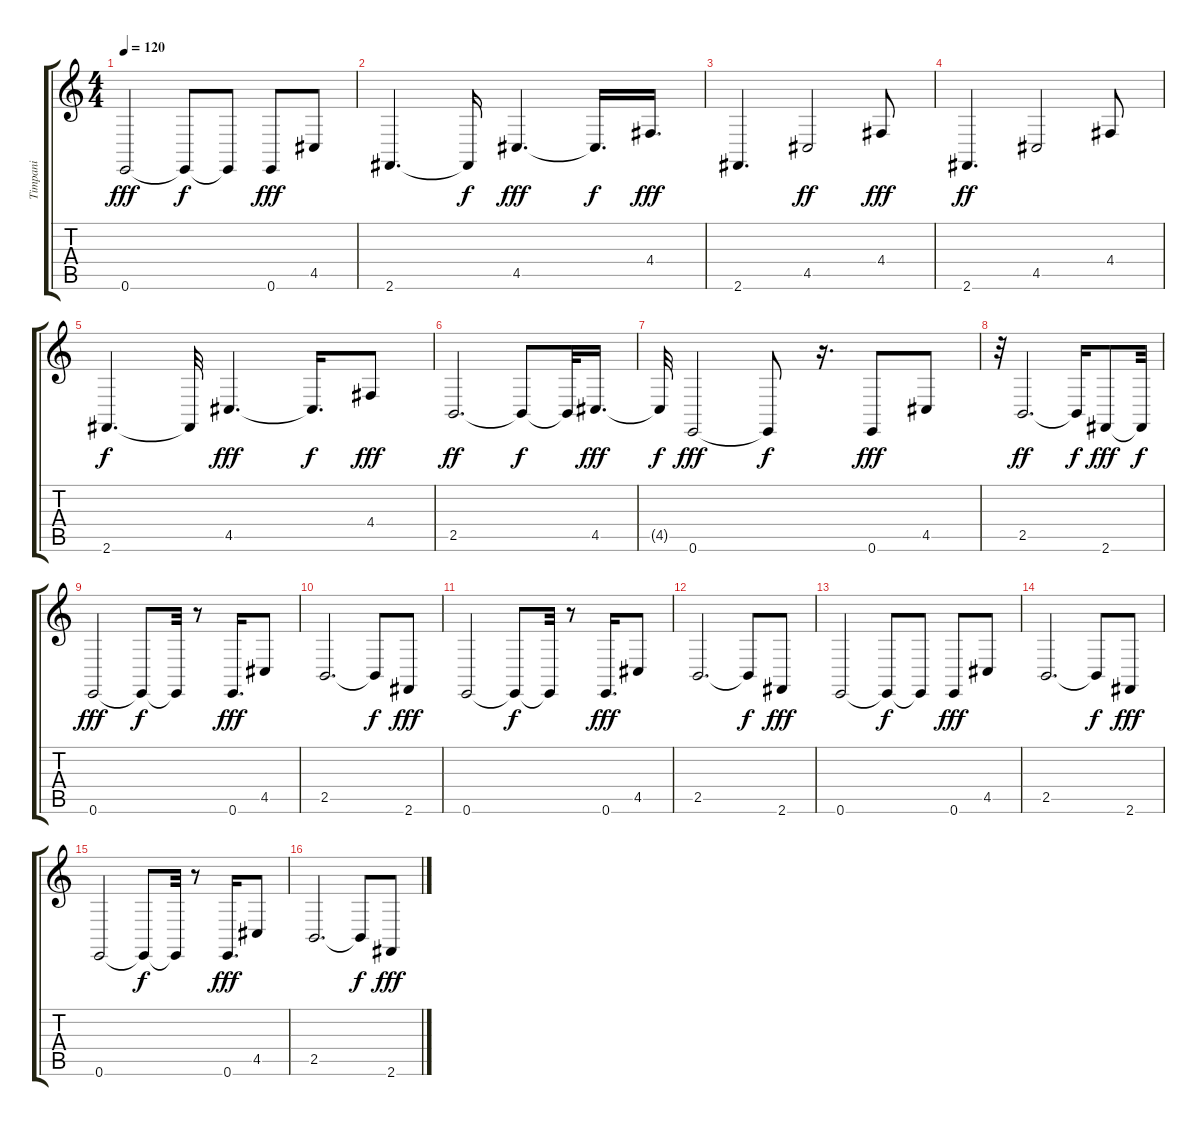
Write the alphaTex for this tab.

\track ("Timpani" "Timpani") {instrument timpani}
\staff {score tabs}
\tuning (E4 B3 G3 D3 A2 E2) {hide}
\ts (4 4)
\tempo 120
\clef g2
\ks c
0.6.2{dy fff} 0.6{t}.8{dy f} 0.6{t}.8 0.6.8{dy fff} 4.5.8 |
2.6.4{d} 2.6{t}.16{dy f} 4.5.4{d dy fff} 4.5{t}.16{d dy f} 4.4.16{d dy fff} |
2.6.4{d} 4.5.2{dy ff} 4.4.8{dy fff} |
2.6.4{d dy ff} 4.5.2 4.4.8 |
2.6.4{d dy f} 2.6{t}.32 4.5.4{d dy fff} 4.5{t}.16{d dy f} 4.4.8{dy fff} |
2.5.2{d dy ff} 2.5{t}.8{dy f} 2.5{t}.32 4.5.16{d dy fff} |
4.5{t}.32{dy f} 0.6.2{dy fff} 0.6{t}.8{dy f} r.16{d} 0.6.8{dy fff} 4.5.8 |
r.32 2.5.2{d dy ff} 2.5{t}.16{dy f} 2.6.8{dy fff} 2.6{t}.32{dy f} |
0.6.2{dy fff} 0.6{t}.8{dy f} 0.6{t}.32 r.8 0.6.16{d dy fff} 4.5.8 |
2.5.2{d} 2.5{t}.8{dy f} 2.6.8{dy fff} |
0.6.2 0.6{t}.8{dy f} 0.6{t}.32 r.8 0.6.16{d dy fff} 4.5.8 |
2.5.2{d} 2.5{t}.8{dy f} 2.6.8{dy fff} |
0.6.2 0.6{t}.8{dy f} 0.6{t}.8 0.6.8{dy fff} 4.5.8 |
2.5.2{d} 2.5{t}.8{dy f} 2.6.8{dy fff} |
0.6.2 0.6{t}.8{dy f} 0.6{t}.32 r.8 0.6.16{d dy fff} 4.5.8 |
2.5.2{d} 2.5{t}.8{dy f} 2.6.8{dy fff}
